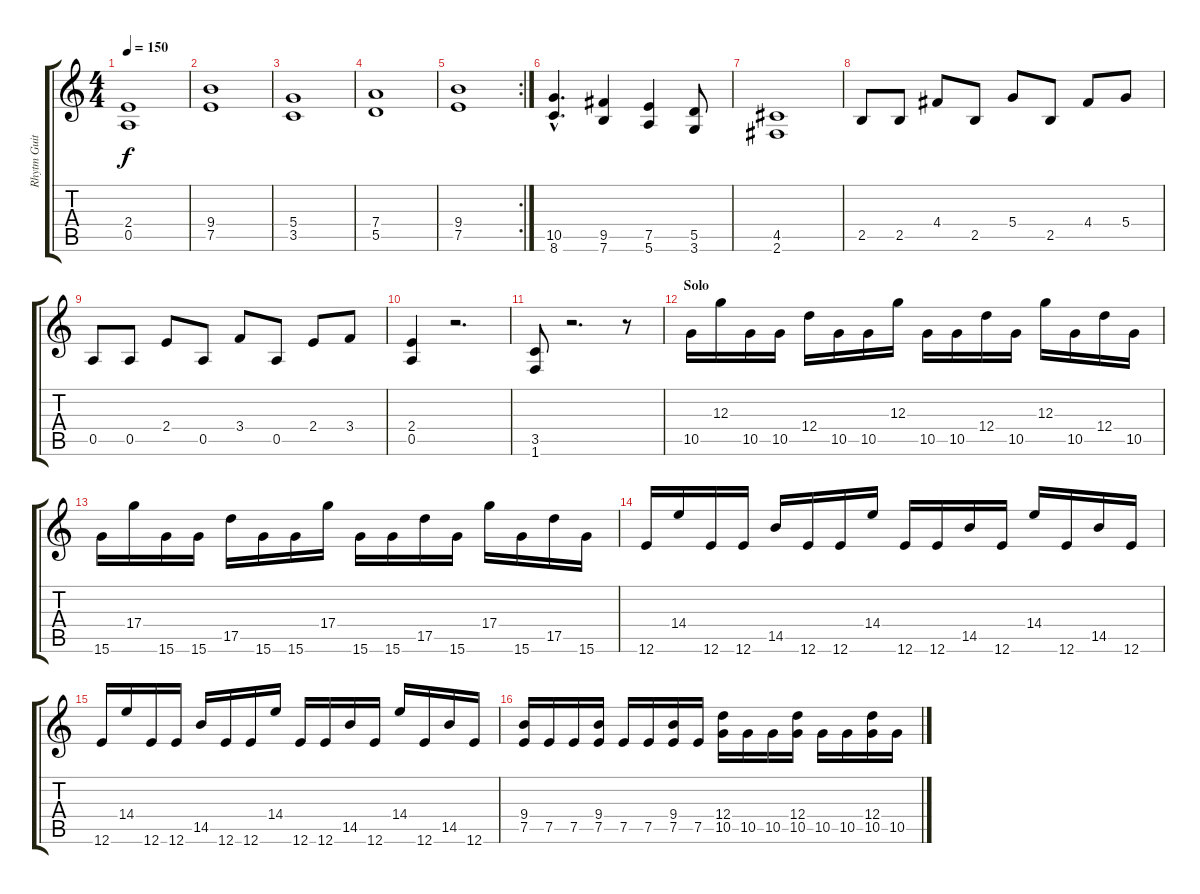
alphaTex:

\track ("Rhytm Guitar" "Rhytm Guit") {instrument distortionguitar}
\staff {score tabs}
\tuning (E4 B3 G3 D3 A2 E2) {hide}
\ts (4 4)
\tempo 150
\clef g2
\ks c
(2.4 0.5).1{dy f} |
(9.4 7.5).1 |
(5.4 3.5).1 |
(7.4 5.5).1 |
\rc 2
(9.4 7.5).1 |
(10.5{hac} 8.6{hac}).4{d} (9.5 7.6).4 (7.5 5.6).4 (5.5 3.6).8 |
(4.5 2.6).1 |
2.5.8 2.5.8 4.4.8 2.5.8 5.4.8 2.5.8 4.4.8 5.4.8 |
0.5.8 0.5.8 2.4.8 0.5.8 3.4.8 0.5.8 2.4.8 3.4.8 |
(2.4 0.5).4 r.2{d} |
(3.5 1.6).8 r.2{d} r.8 |
\section ("" "Solo")
10.5.16 12.3.16 10.5.16 10.5.16 12.4.16 10.5.16 10.5.16 12.3.16 10.5.16 10.5.16 12.4.16 10.5.16 12.3.16 10.5.16 12.4.16 10.5.16 |
15.6.16 17.4.16 15.6.16 15.6.16 17.5.16 15.6.16 15.6.16 17.4.16 15.6.16 15.6.16 17.5.16 15.6.16 17.4.16 15.6.16 17.5.16 15.6.16 |
12.6.16 14.4.16 12.6.16 12.6.16 14.5.16 12.6.16 12.6.16 14.4.16 12.6.16 12.6.16 14.5.16 12.6.16 14.4.16 12.6.16 14.5.16 12.6.16 |
12.6.16 14.4.16 12.6.16 12.6.16 14.5.16 12.6.16 12.6.16 14.4.16 12.6.16 12.6.16 14.5.16 12.6.16 14.4.16 12.6.16 14.5.16 12.6.16 |
(9.4 7.5).16 7.5.16 7.5.16 (9.4 7.5).16 7.5.16 7.5.16 (9.4 7.5).16 7.5.16 (12.4 10.5).16 10.5.16 10.5.16 (12.4 10.5).16 10.5.16 10.5.16 (12.4 10.5).16 10.5.16
